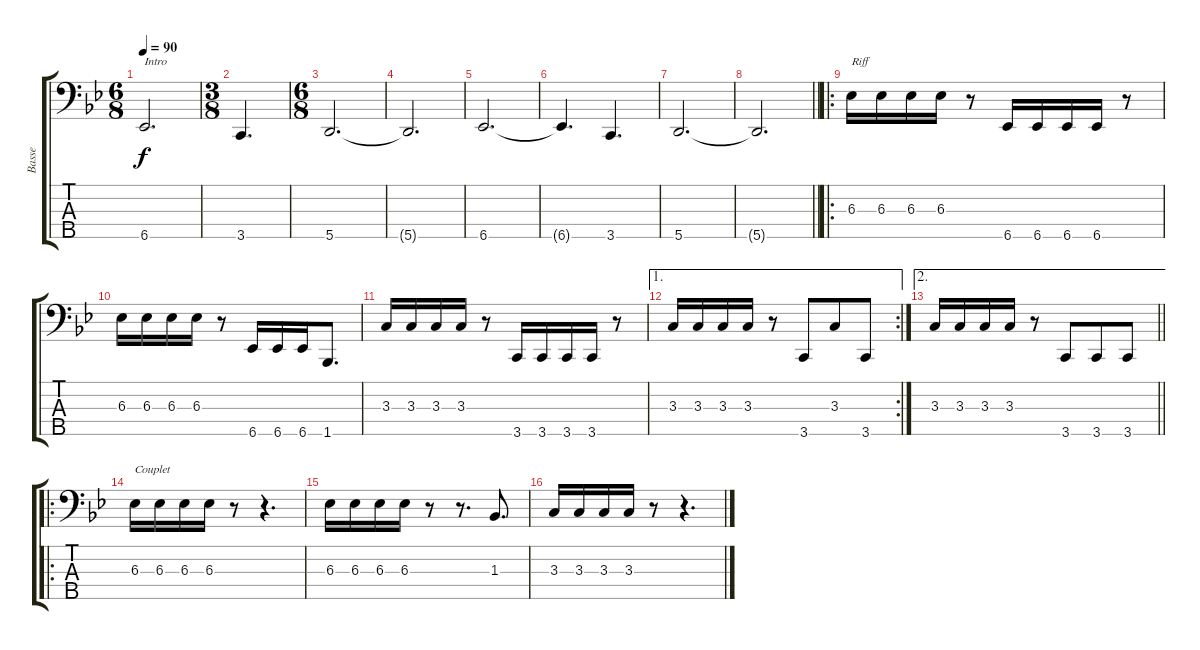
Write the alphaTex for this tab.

\track ("Basse" "Basse") {instrument electricbassfinger}
\staff {score tabs}
\tuning (G2 D2 A1 E1 A0) {hide}
\ts (6 8)
\tempo 90
\clef f4
\ks bb
6.5.2{d txt "Intro" dy f instrument electricbassfinger} |
\ts (3 8)
3.5.4{d} |
\ts (6 8)
5.5.2{d} |
5.5{t}.2{d} |
6.5.2{d} |
6.5{t}.4{d} 3.5.4{d} |
5.5.2{d} |
\barLineRight lightlight
5.5{t}.2{d} |
\ro
6.3.16{txt "Riff"} 6.3.16 6.3.16 6.3.16 r.8 6.5.16 6.5.16 6.5.16 6.5.16 r.8 |
6.3.16 6.3.16 6.3.16 6.3.16 r.8 6.5.16 6.5.16 6.5.16 1.5.8{d} |
3.3.16 3.3.16 3.3.16 3.3.16 r.8 3.5.16 3.5.16 3.5.16 3.5.16 r.8 |
\ae 1
\rc 2
3.3.16 3.3.16 3.3.16 3.3.16 r.8 3.5.8 3.3.8 3.5.8 |
\ae 2
\barLineRight lightlight
3.3.16 3.3.16 3.3.16 3.3.16 r.8 3.5.8 3.5.8 3.5.8 |
\ro
6.3.16{txt "Couplet"} 6.3.16 6.3.16 6.3.16 r.8 r.4{d} |
6.3.16 6.3.16 6.3.16 6.3.16 r.8 r.8{d} 1.3.8{d} |
3.3.16 3.3.16 3.3.16 3.3.16 r.8 r.4{d}
